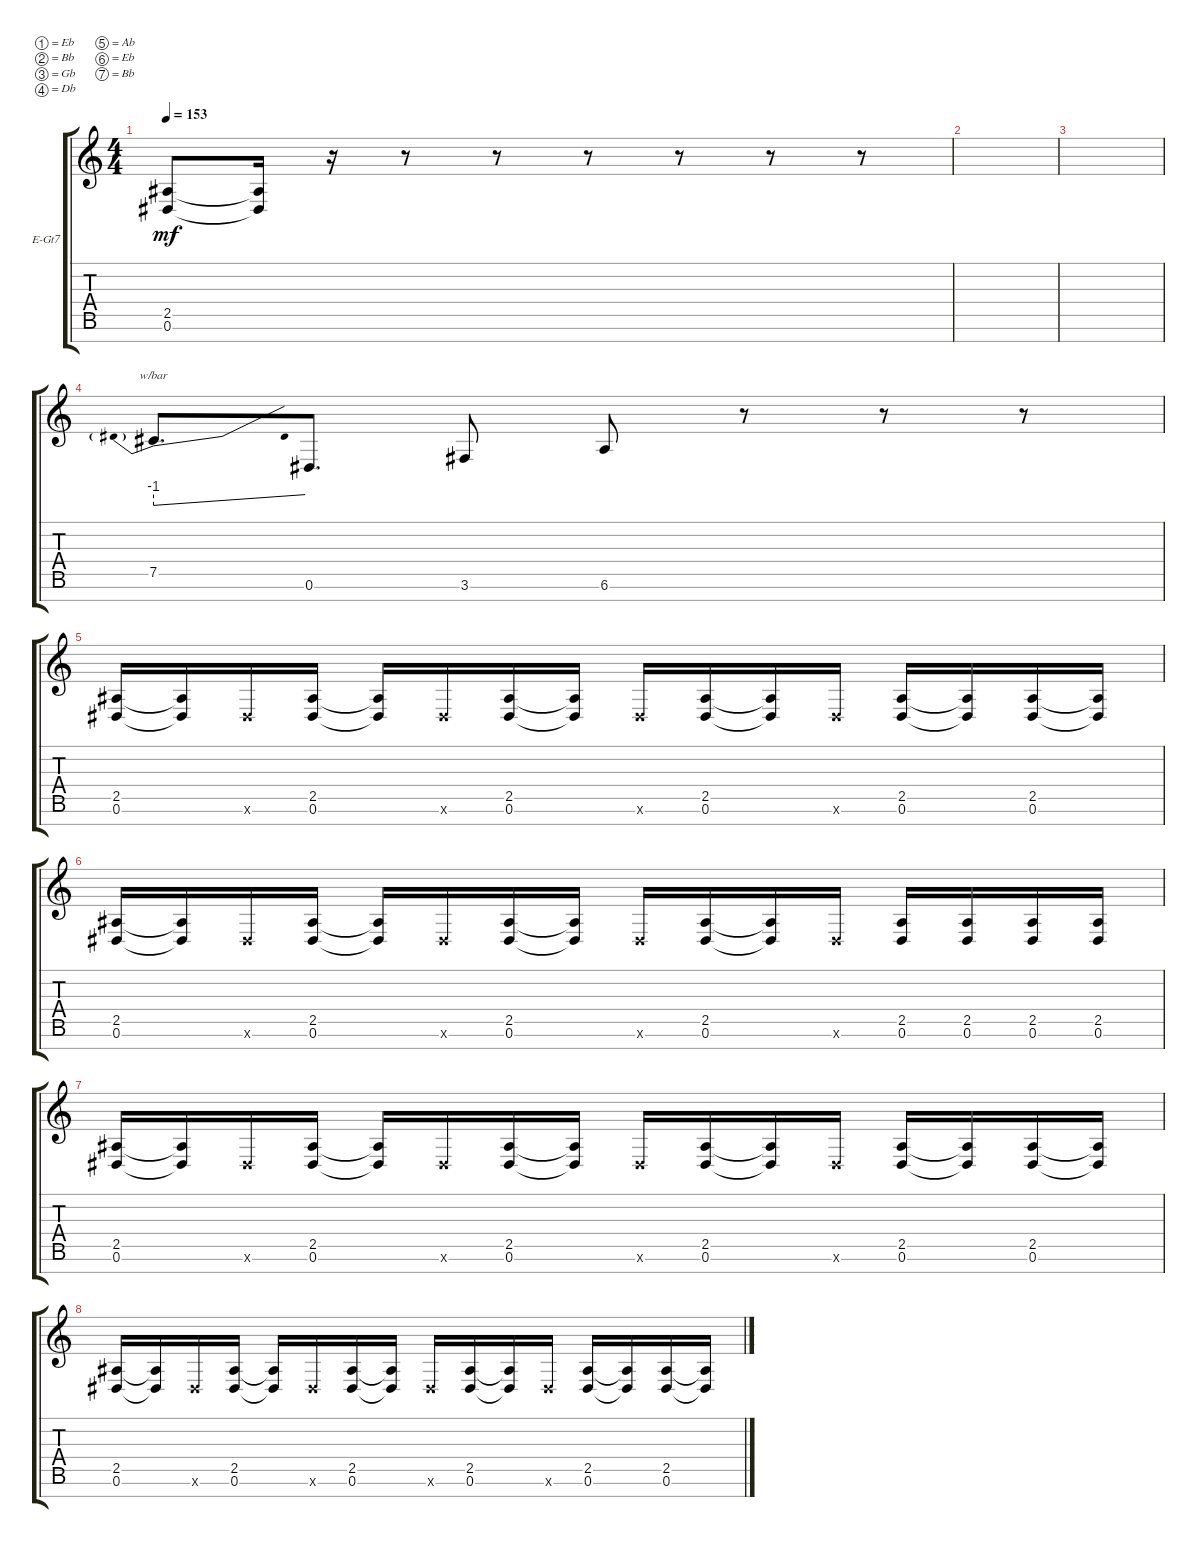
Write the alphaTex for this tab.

\bracketExtendMode groupsimilarinstruments
\firstSystemTrackNameOrientation horizontal
\otherSystemsTrackNameOrientation horizontal
\track ("left" "E-Gt7") {instrument electricguitarclean}
\staff {score tabs}
\tuning (Eb4 Bb3 Gb3 Db3 Ab2 Eb2 Bb1)
\ts (4 4)
\tempo 153
\clef g2
\scale
0.395904
\ks c
(0.6 2.5).8{dy mf} (2.5{t} 0.6{t}).16 r.16 r.8 r.8 r.8 r.8 r.8 r.8 |
\scale
0.208191 |
\scale
0.333333 |
\scale
0.333333 7.5.8{d tbe (predivedive default 0 -4 14.399999999999999 0)} 0.6.8{d} 3.6.8 6.6.8 r.8 r.8 r.8 |
\scale
0.333333 (0.6 2.5).16 (0.6{t} 2.5{t}).16 0.6{x}.16 (0.6 2.5).16 (0.6{t} 2.5{t}).16 0.6{x}.16 (0.6 2.5).16 (0.6{t} 2.5{t}).16 0.6{x}.16 (0.6 2.5).16 (0.6{t} 2.5{t}).16 0.6{x}.16 (0.6 2.5).16 (0.6{t} 2.5{t}).16 (0.6 2.5).16 (0.6{t} 2.5{t}).16 |
\scale
0.333333 (0.6 2.5).16 (0.6{t} 2.5{t}).16 0.6{x}.16 (0.6 2.5).16 (0.6{t} 2.5{t}).16 0.6{x}.16 (0.6 2.5).16 (0.6{t} 2.5{t}).16 0.6{x}.16 (0.6 2.5).16 (0.6{t} 2.5{t}).16 0.6{x}.16 (0.6 2.5).16 (0.6 2.5).16 (0.6 2.5).16 (0.6 2.5).16 |
\scale
0.333333 (0.6 2.5).16 (0.6{t} 2.5{t}).16 0.6{x}.16 (0.6 2.5).16 (0.6{t} 2.5{t}).16 0.6{x}.16 (0.6 2.5).16 (0.6{t} 2.5{t}).16 0.6{x}.16 (0.6 2.5).16 (0.6{t} 2.5{t}).16 0.6{x}.16 (0.6 2.5).16 (0.6{t} 2.5{t}).16 (0.6 2.5).16 (0.6{t} 2.5{t}).16 |
\scale
0.333333 (0.6 2.5).16 (0.6{t} 2.5{t}).16 0.6{x}.16 (0.6 2.5).16 (0.6{t} 2.5{t}).16 0.6{x}.16 (0.6 2.5).16 (0.6{t} 2.5{t}).16 0.6{x}.16 (0.6 2.5).16 (0.6{t} 2.5{t}).16 0.6{x}.16 (0.6 2.5).16 (0.6{t} 2.5{t}).16 (0.6 2.5).16 (0.6{t} 2.5{t}).16
